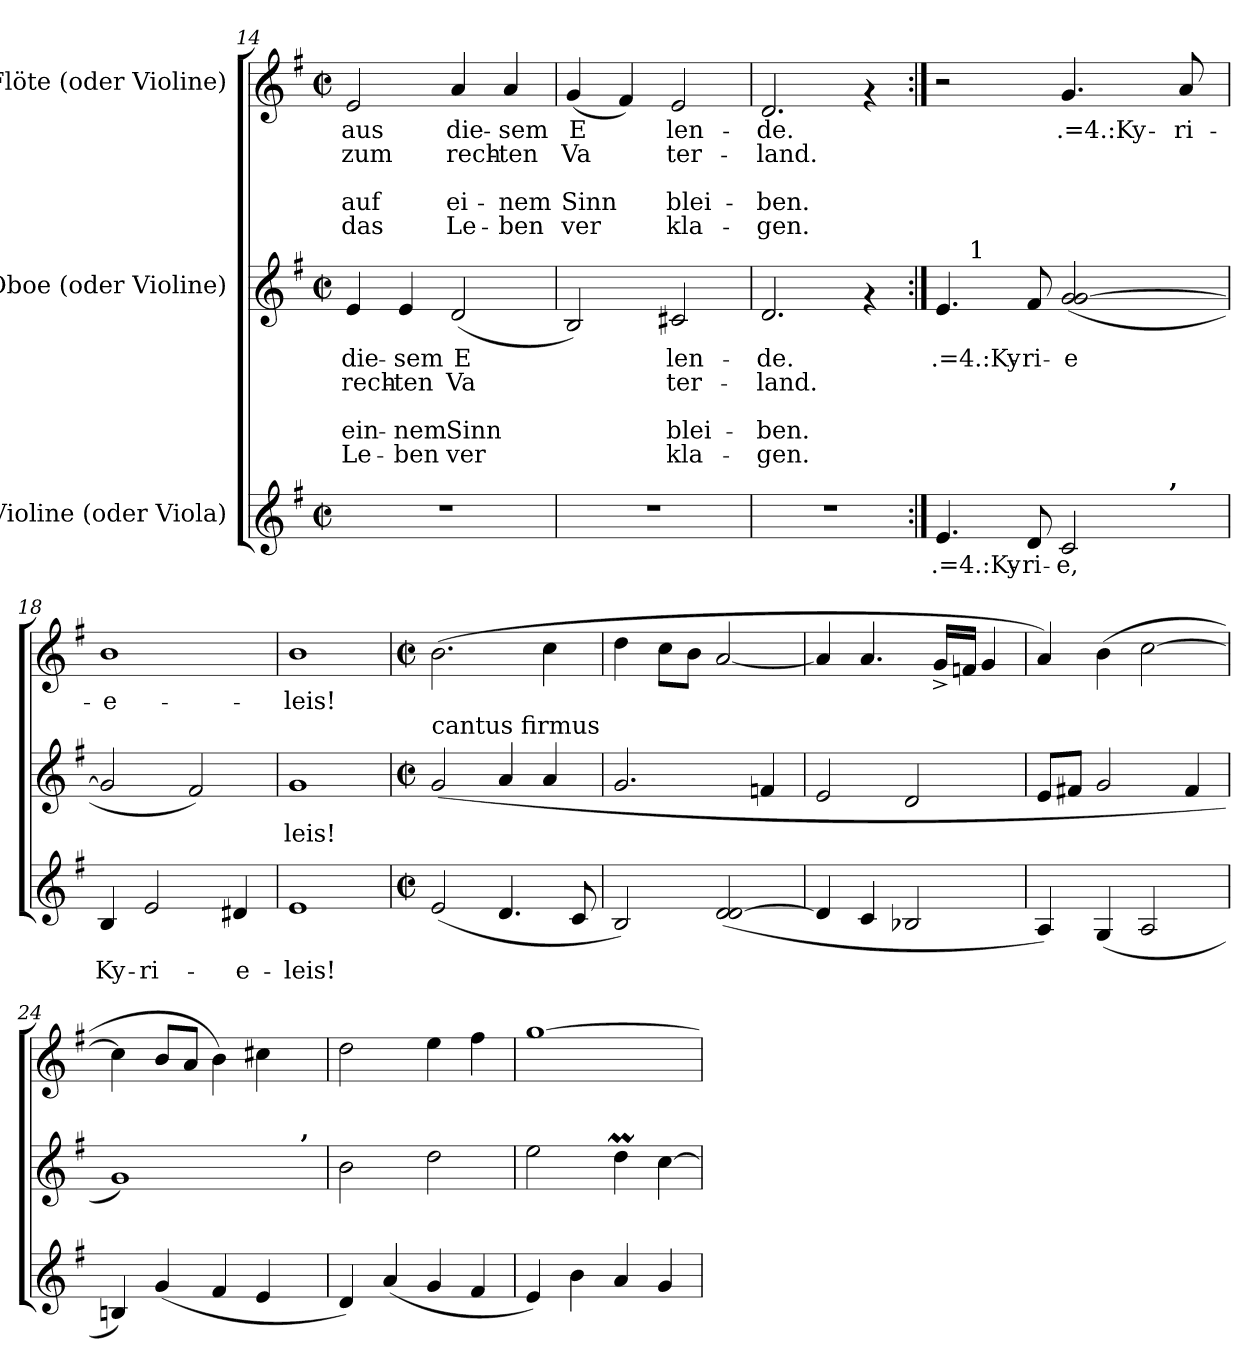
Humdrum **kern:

**kern	**text	**kern	**text	**text	**text	**text	**text	**kern	**text	**text	**text	**text	**text
*part3	*part3	*part2	*part2	*part2	*part2	*part2	*part2	*part1	*part1	*part1	*part1	*part1	*part1
*staff3	*staff3	*staff2	*staff2	*staff2	*staff2	*staff2	*staff2	*staff1	*staff1	*staff1	*staff1	*staff1	*staff1
*I"Violine (oder Viola)	*	*I"Oboe (oder Violine)	*	*	*	*	*	*I"Flöte (oder Violine)	*	*	*	*	*
*clefG2	*	*clefG2	*	*	*	*	*	*clefG2	*	*	*	*	*
*k[f#]	*	*k[f#]	*	*	*	*	*	*k[f#]	*	*	*	*	*
*G:	*	*G:	*	*	*	*	*	*G:	*	*	*	*	*
*M2/2	*	*M2/2	*	*	*	*	*	*M2/2	*	*	*	*	*
*met(c|)	*	*met(c|)	*	*	*	*	*	*met(c|)	*	*	*	*	*
=14	=14	=14	=14	=14	=14	=14	=14	=14	=14	=14	=14	=14	=14
!	!	!	!LO:LY:b:rj	!LO:LY:b:rj	!	!LO:LY:b:rj	!LO:LY:b:rj	!	!LO:LY:b:rj	!LO:LY:b:rj	!	!LO:LY:b:rj	!LO:LY:b:rj
1r	.	4e/	die-	-rech-	.	-ein-	-Le-	2e/	aus	zum	.	auf	das
!	!	!	!LO:LY:b:rj	!LO:LY:b:rj	!	!LO:LY:b:rj	!LO:LY:b:rj	!	!	!	!	!	!
.	.	4e/	-sem	ten	.	nem	ben	.	.	.	.	.	.
!	!	!	!LO:LY:b:rj	!LO:LY:b:rj	!	!LO:LY:b:rj	!LO:LY:b:rj	!	!LO:LY:b:rj	!LO:LY:b:rj	!	!LO:LY:b:rj	!LO:LY:b:rj
.	.	(<2d/	E-	-Va-	.	-Sinn	ver-	4a/	die-	-rech-	.	-ei-	-Le-
!	!	!	!	!	!	!	!	!	!LO:LY:b:rj	!LO:LY:b:rj	!	!LO:LY:b:rj	!LO:LY:b:rj
.	.	.	.	.	.	.	.	4a/	-sem	ten	.	nem	ben
=15	=15	=15	=15	=15	=15	=15	=15	=15	=15	=15	=15	=15	=15
!	!	!	!LO:LY:b:rj	!LO:LY:b:rj	!	!LO:LY:b:rj	!LO:LY:b:rj	!	!LO:LY:b:rj	!LO:LY:b:rj	!	!LO:LY:b:rj	!LO:LY:b:rj
1r	.	2B/)	--	--	.	--	--	(<4g/	E-	-Va-	.	-Sinn	ver-
!	!	!	!	!	!	!	!	!	!LO:LY:b:rj	!LO:LY:b:rj	!	!LO:LY:b:rj	!LO:LY:b:rj
.	.	.	.	.	.	.	.	4f#/)	--	--	.	--	--
!	!	!	!LO:LY:b:rj	!LO:LY:b:rj	!	!LO:LY:b:rj	!LO:LY:b:rj	!	!LO:LY:b:rj	!LO:LY:b:rj	!	!LO:LY:b:rj	!LO:LY:b:rj
.	.	2c#X/	-len-	-ter-	.	-blei-	-kla-	2e/	-len-	-ter-	.	-blei-	-kla-
=16	=16	=16	=16	=16	=16	=16	=16	=16	=16	=16	=16	=16	=16
!	!	!	!LO:LY:b:rj	!LO:LY:b:rj	!	!LO:LY:b:rj	!LO:LY:b:rj	!	!LO:LY:b:rj	!LO:LY:b:rj	!	!LO:LY:b:rj	!LO:LY:b:rj
1r	.	2.d/	-de.	land.	.	ben.	gen.	2.d/	-de.	land.	.	ben.	gen.
.	.	4rf	.	.	.	.	.	4rf	.	.	.	.	.
=17:|!	=17:|!	=17:|!	=17:|!	=17:|!	=17:|!	=17:|!	=17:|!	=17:|!	=17:|!	=17:|!	=17:|!	=17:|!	=17:|!
!	!LO:LY:b:rj	!	!LO:LY:b:rj	!	!	!	!	!	!	!	!	!	!
*^	*	*^	*	*	*	*	*	*	*	*	*	*	*
4.e/	2ryy	.=4.:Ky-	4.e/	16ryy	.=4.:Ky-	.	.	.	.	2r	.	.	.	.	.
.	.	.	.	64ryy	.	.	.	.	.	.	.	.	.	.	.
!	!	!	!	!LO:TX:a:t=1	!	!	!	!	!	!	!	!	!	!	!
.	.	.	.	2ryy	.	.	.	.	.	.	.	.	.	.	.
!	!	!LO:LY:b:rj	!	!	!LO:LY:b:rj	!	!	!	!	!	!	!	!	!	!
8d/	.	-ri-	8f#/	.	-ri-	.	.	.	.	.	.	.	.	.	.
!	!	!LO:LY:b:rj	!	!	!LO:LY:b:rj	!	!	!	!	!	!LO:LY:b:rj	!	!	!	!
2c/	4ryy	-e,	(<2g/ [<2g/	.	-e-	.	.	.	.	4.g/	.=4.:Ky-	.	.	.	.
.	.	.	.	4ryy	.	.	.	.	.	.	.	.	.	.	.
.	16..ryy	.	.	.	.	.	.	.	.	.	.	.	.	.	.
.	.	.	.	8ryy	.	.	.	.	.	.	.	.	.	.	.
!	!LO:TX:a:B:t=,	!	!	!	!	!	!	!	!	!	!	!	!	!	!
.	8ryy	.	.	.	.	.	.	.	.	.	.	.	.	.	.
!	!	!	!	!	!	!	!	!	!	!	!LO:LY:b:rj	!	!	!	!
.	.	.	.	.	.	.	.	.	.	8a/	-ri-	.	.	.	.
.	.	.	.	32.ryy	.	.	.	.	.	.	.	.	.	.	.
.	64ryy	.	.	.	.	.	.	.	.	.	.	.	.	.	.
=18	=18	=18	=18	=18	=18	=18	=18	=18	=18	=18	=18	=18	=18	=18	=18
!	!	!LO:LY:b:rj	!	!	!LO:LY:b:rj	!	!	!	!	!	!LO:LY:b:rj	!	!	!	!
*v	*v	*	*	*	*	*	*	*	*	*	*	*	*	*	*
*	*	*v	*v	*	*	*	*	*	*	*	*	*	*	*
4B/	Ky-	2g/]	--	.	.	.	.	1b	-e-	.	.	.	.
!	!LO:LY:b:rj	!	!	!	!	!	!	!	!	!	!	!	!
2e/	-ri-	.	.	.	.	.	.	.	.	.	.	.	.
!	!	!	!LO:LY:b:rj	!	!	!	!	!	!	!	!	!	!
.	.	2f#/)	--	.	.	.	.	.	.	.	.	.	.
!	!LO:LY:b:rj	!	!	!	!	!	!	!	!	!	!	!	!
4d#X/	-e-	.	.	.	.	.	.	.	.	.	.	.	.
=19	=19	=19	=19	=19	=19	=19	=19	=19	=19	=19	=19	=19	=19
!	!LO:LY:b:rj	!	!LO:LY:b:rj	!	!	!	!	!	!LO:LY:b:rj	!	!	!	!
1e	-leis!	1g	-leis!	.	.	.	.	1b	-leis!	.	.	.	.
!!LO:PB:g=z
=20!	=20!	=20!	=20!	=20!	=20!	=20!	=20!	=20!	=20!	=20!	=20!	=20!	=20!
*M2/2	*	*M2/2	*	*	*	*	*	*M2/2	*	*	*	*	*
*met(c|)	*	*met(c|)	*	*	*	*	*	*met(c|)	*	*	*	*	*
!	!	!LO:TX:a:t=cantus firmus	!	!	!	!	!	!	!	!	!	!	!
!	!LO:LY:b:rj	!	!LO:LY:b:rj	!	!	!	!	!	!LO:LY:b:rj	!	!	!	!
(<2e/	.	(<2g/	.	.	.	.	.	(>2.b\	.	.	.	.	.
!	!LO:LY:b:rj	!	!LO:LY:b:rj	!	!	!	!	!	!	!	!	!	!
4.d/	.	4a/	.	.	.	.	.	.	.	.	.	.	.
!	!	!	!LO:LY:b:rj	!	!	!	!	!	!LO:LY:b:rj	!	!	!	!
.	.	4a/	.	.	.	.	.	4cc\	.	.	.	.	.
!	!LO:LY:b:rj	!	!	!	!	!	!	!	!	!	!	!	!
8c/	.	.	.	.	.	.	.	.	.	.	.	.	.
=21	=21	=21	=21	=21	=21	=21	=21	=21	=21	=21	=21	=21	=21
!	!LO:LY:b:rj	!	!LO:LY:b:rj	!	!	!	!	!	!LO:LY:b:rj	!	!	!	!
2B/)	.	2.g/	.	.	.	.	.	4dd\	.	.	.	.	.
!	!	!	!	!	!	!	!	!	!LO:LY:b:rj	!	!	!	!
.	.	.	.	.	.	.	.	8cc\L	.	.	.	.	.
!	!	!	!	!	!	!	!	!	!LO:LY:b:rj	!	!	!	!
.	.	.	.	.	.	.	.	8b\J	.	.	.	.	.
!	!LO:LY:b:rj	!	!	!	!	!	!	!	!LO:LY:b:rj	!	!	!	!
(<2d/ [<2d/	.	.	.	.	.	.	.	[<2a/	.	.	.	.	.
!	!	!	!LO:LY:b:rj	!	!	!	!	!	!	!	!	!	!
.	.	4fn/	.	.	.	.	.	.	.	.	.	.	.
=22	=22	=22	=22	=22	=22	=22	=22	=22	=22	=22	=22	=22	=22
!	!LO:LY:b:rj	!	!LO:LY:b:rj	!	!	!	!	!	!LO:LY:b:rj	!	!	!	!
4d/]	.	2e/	.	.	.	.	.	4a/]	.	.	.	.	.
!	!LO:LY:b:rj	!	!	!	!	!	!	!	!LO:LY:b:rj	!	!	!	!
4c/	.	.	.	.	.	.	.	4.a/	.	.	.	.	.
!	!LO:LY:b:rj	!	!LO:LY:b:rj	!	!	!	!	!	!	!	!	!	!
2B-X/	.	2d/	.	.	.	.	.	.	.	.	.	.	.
!	!	!	!	!	!	!	!	!	!LO:LY:b:rj	!	!	!	!
.	.	.	.	.	.	.	.	16g^>/L	.	.	.	.	.
!	!	!	!	!	!	!	!	!	!LO:LY:b:rj	!	!	!	!
.	.	.	.	.	.	.	.	16fn/J	.	.	.	.	.
!	!	!	!	!	!	!	!	!	!LO:LY:b:rj	!	!	!	!
.	.	.	.	.	.	.	.	4g/	.	.	.	.	.
=23	=23	=23	=23	=23	=23	=23	=23	=23	=23	=23	=23	=23	=23
!	!LO:LY:b:rj	!	!LO:LY:b:rj	!	!	!	!	!	!LO:LY:b:rj	!	!	!	!
4A/)	.	8e/L	.	.	.	.	.	4a/)	.	.	.	.	.
!	!	!	!LO:LY:b:rj	!	!	!	!	!	!	!	!	!	!
.	.	8f#X/J	.	.	.	.	.	.	.	.	.	.	.
!	!LO:LY:b:rj	!	!LO:LY:b:rj	!	!	!	!	!	!LO:LY:b:rj	!	!	!	!
(<4G/	.	2g/	.	.	.	.	.	(>4b\	.	.	.	.	.
!	!LO:LY:b:rj	!	!	!	!	!	!	!	!LO:LY:b:rj	!	!	!	!
2A/	.	.	.	.	.	.	.	[<2cc\	.	.	.	.	.
!	!	!	!LO:LY:b:rj	!	!	!	!	!	!	!	!	!	!
.	.	4f#/	.	.	.	.	.	.	.	.	.	.	.
!!LO:LB:g=z
=24	=24	=24	=24	=24	=24	=24	=24	=24	=24	=24	=24	=24	=24
!	!LO:LY:b:rj	!	!LO:LY:b:rj	!	!	!	!	!	!LO:LY:b:rj	!	!	!	!
*	*	*^	*	*	*	*	*	*	*	*	*	*	*
4Bn/)	.	1g)	2ryy	.	.	.	.	.	4cc\]	.	.	.	.	.
!	!LO:LY:b:rj	!	!	!	!	!	!	!	!	!LO:LY:b:rj	!	!	!	!
(<4g/	.	.	.	.	.	.	.	.	8b/L	.	.	.	.	.
!	!	!	!	!	!	!	!	!	!	!LO:LY:b:rj	!	!	!	!
.	.	.	.	.	.	.	.	.	8a/J	.	.	.	.	.
!	!LO:LY:b:rj	!	!	!	!	!	!	!	!	!LO:LY:b:rj	!	!	!	!
4f#/	.	.	4ryy	.	.	.	.	.	4b\)	.	.	.	.	.
!	!LO:LY:b:rj	!	!	!	!	!	!	!	!	!LO:LY:b:rj	!	!	!	!
4e/	.	.	8ryy	.	.	.	.	.	4cc#X\	.	.	.	.	.
.	.	.	32.ryy	.	.	.	.	.	.	.	.	.	.	.
!	!	!	!LO:TX:a:B:t=,	!	!	!	!	!	!	!	!	!	!	!
.	.	.	16ryy	.	.	.	.	.	.	.	.	.	.	.
.	.	.	64ryy	.	.	.	.	.	.	.	.	.	.	.
=25	=25	=25	=25	=25	=25	=25	=25	=25	=25	=25	=25	=25	=25	=25
!	!LO:LY:b:rj	!	!	!LO:LY:b:rj	!	!	!	!	!	!LO:LY:b:rj	!	!	!	!
*	*	*v	*v	*	*	*	*	*	*	*	*	*	*	*
4d/)	.	2b\	.	.	.	.	.	2dd\	.	.	.	.	.
!	!LO:LY:b:rj	!	!	!	!	!	!	!	!	!	!	!	!
(<4a/	.	.	.	.	.	.	.	.	.	.	.	.	.
!	!LO:LY:b:rj	!	!LO:LY:b:rj	!	!	!	!	!	!LO:LY:b:rj	!	!	!	!
4g/	.	2dd\	.	.	.	.	.	4ee\	.	.	.	.	.
!	!LO:LY:b:rj	!	!	!	!	!	!	!	!LO:LY:b:rj	!	!	!	!
4f#/	.	.	.	.	.	.	.	4ff#\	.	.	.	.	.
=26	=26	=26	=26	=26	=26	=26	=26	=26	=26	=26	=26	=26	=26
!	!LO:LY:b:rj	!	!LO:LY:b:rj	!	!	!	!	!	!LO:LY:b:rj	!	!	!	!
4e/)	.	2ee\	.	.	.	.	.	[>1gg	.	.	.	.	.
!	!LO:LY:b:rj	!	!	!	!	!	!	!	!	!	!	!	!
4b\	.	.	.	.	.	.	.	.	.	.	.	.	.
!	!LO:LY:b:rj	!	!LO:LY:b:rj	!	!	!	!	!	!	!	!	!	!
4a/	.	4ddM\	.	.	.	.	.	.	.	.	.	.	.
!	!LO:LY:b:rj	!	!LO:LY:b:rj	!	!	!	!	!	!	!	!	!	!
4g/	.	[>4cc\	.	.	.	.	.	.	.	.	.	.	.
=	=	=	=	=	=	=	=	=	=	=	=	=	=
*-	*-	*-	*-	*-	*-	*-	*-	*-	*-	*-	*-	*-	*-
